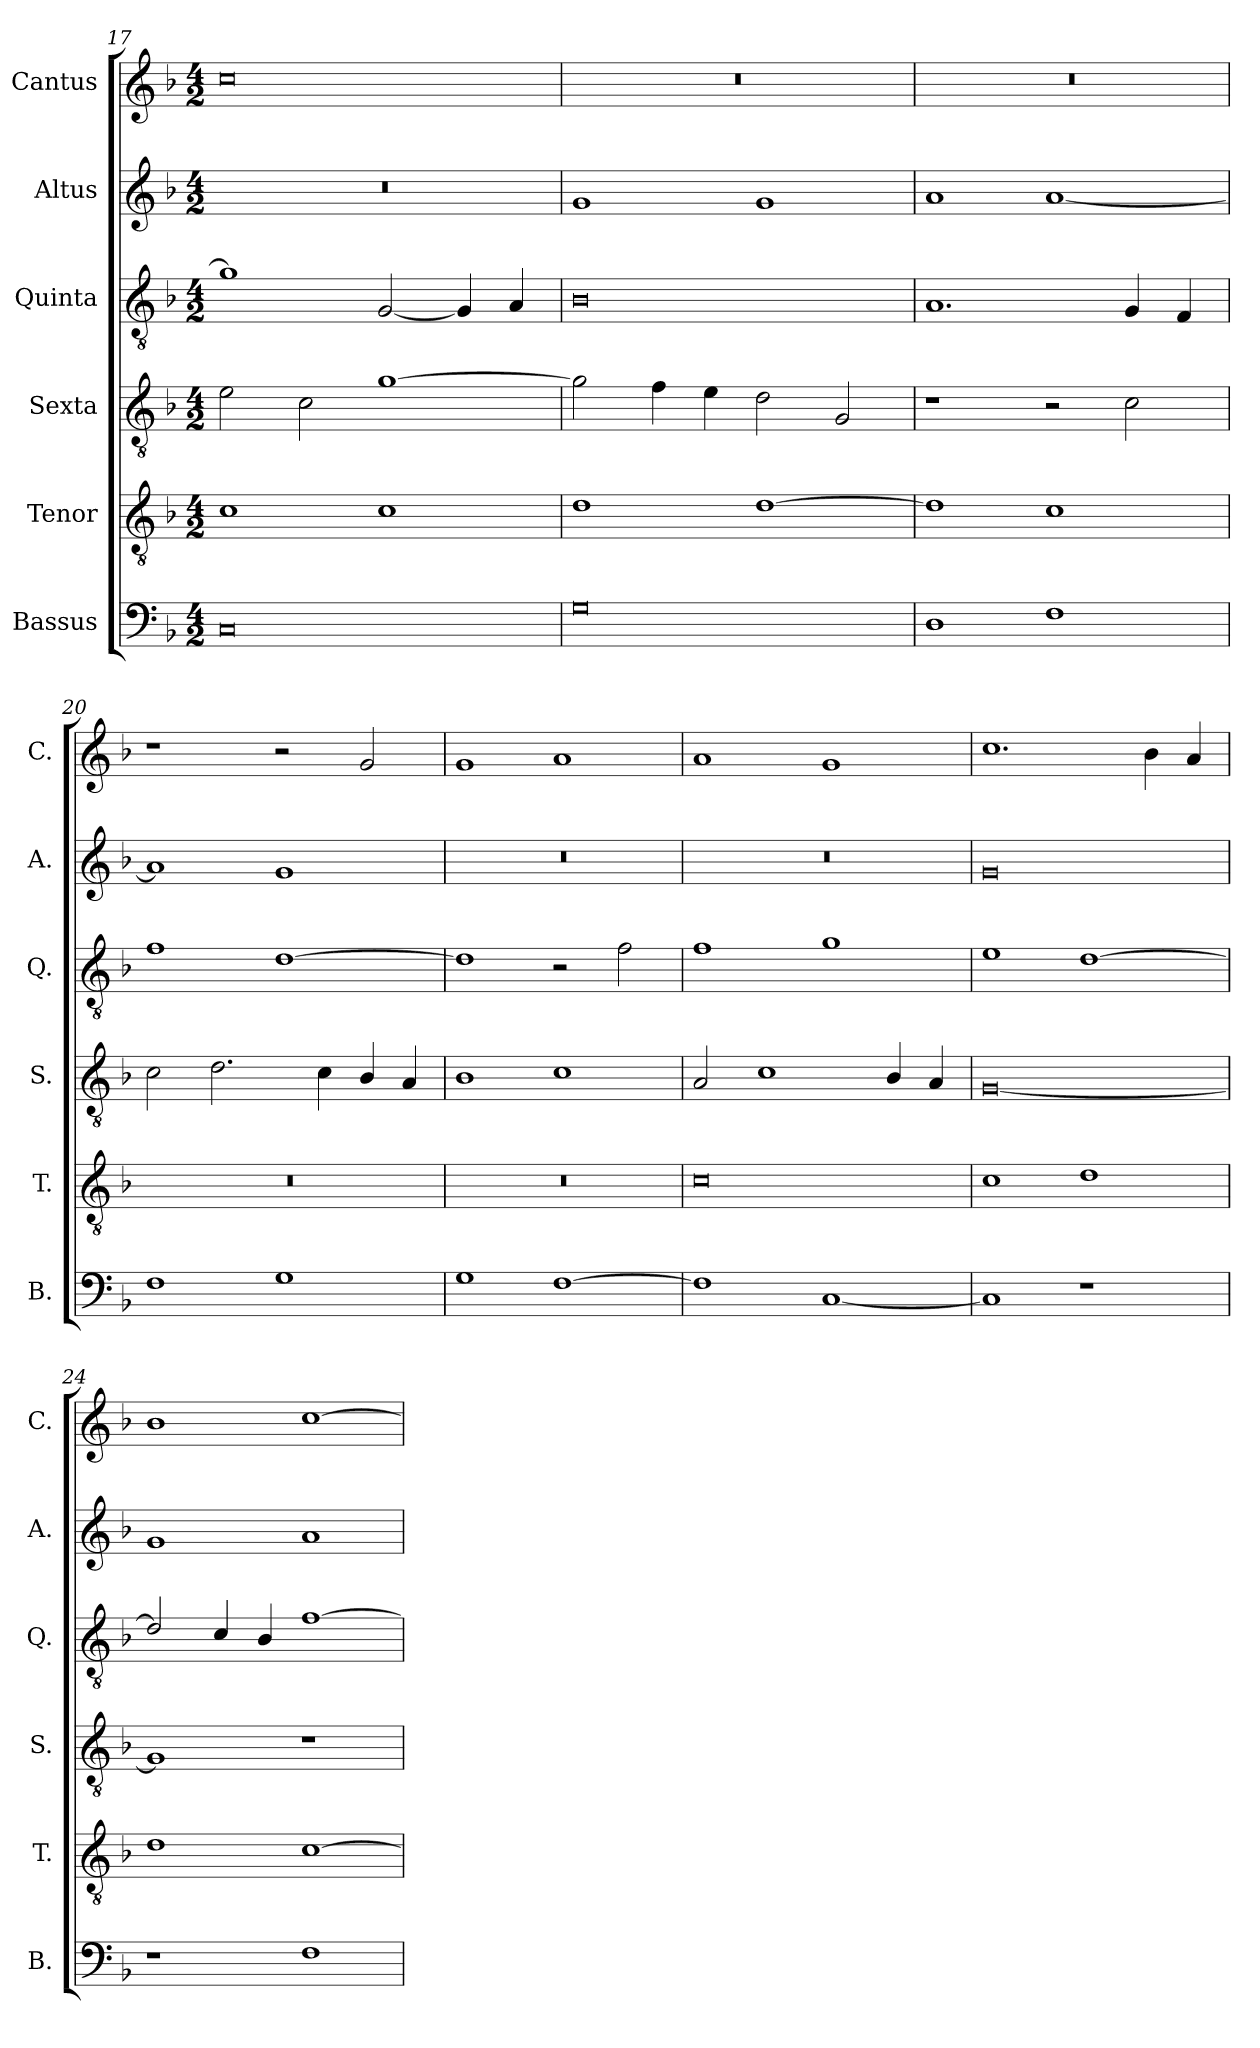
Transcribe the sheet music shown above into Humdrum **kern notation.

**kern	**kern	**kern	**kern	**kern	**kern
*part6	*part5	*part4	*part3	*part2	*part1
*staff6	*staff5	*staff4	*staff3	*staff2	*staff1
*I"Bassus	*I"Tenor	*I"Sexta	*I"Quinta	*I"Altus	*I"Cantus
*I'B.	*I'T.	*I'S.	*I'Q.	*I'A.	*I'C.
*clefF4	*clefGv2	*clefGv2	*clefGv2	*clefG2	*clefG2
*k[b-]	*k[b-]	*k[b-]	*k[b-]	*k[b-]	*k[b-]
*M4/2	*M4/2	*M4/2	*M4/2	*M4/2	*M4/2
=17	=17	=17	=17	=17	=17
0C	1c	2e\	1g]	0r	0cc
.	.	2c\	.	.	.
.	1c	[1g	[2G/	.	.
.	.	.	4G/]	.	.
.	.	.	4A/	.	.
!!LO:LB:g=z
=18	=18	=18	=18	=18	=18
0G	1d	2g\]	0B-	1g	0r
.	.	4f\	.	.	.
.	.	4e\	.	.	.
.	[1d	2d\	.	1g	.
.	.	2G/	.	.	.
=19	=19	=19	=19	=19	=19
1D	1d]	1r	1.A	1a	0r
1F	1c	2r	.	[1a	.
.	.	2c\	4G/	.	.
.	.	.	4F/	.	.
=20	=20	=20	=20	=20	=20
1F	0r	2c\	1f	1a]	1r
.	.	2.d\	.	.	.
1G	.	.	[1d	1g	2r
.	.	4c\	.	.	.
.	.	4B-/	.	.	2g/
.	.	4A/	.	.	.
=21	=21	=21	=21	=21	=21
1G	0r	1B-	1d]	0r	1g
[1F	.	1c	2r	.	1a
.	.	.	2f\	.	.
=22	=22	=22	=22	=22	=22
1F]	0c	2A/	1f	0r	1a
.	.	1c	.	.	.
[1C	.	.	1g	.	1g
.	.	4B-/	.	.	.
.	.	4A/	.	.	.
=23	=23	=23	=23	=23	=23
1C]	1c	[0G	1e	0g	1.cc
1r	1d	.	[1d	.	.
.	.	.	.	.	4b-\
.	.	.	.	.	4a/
!!LO:PB:g=z
=24	=24	=24	=24	=24	=24
1r	1d	1G]	2d/]	1g	1b-
.	.	.	4c/	.	.
.	.	.	4B-/	.	.
1F	[1c	1r	[1f	1a	[1cc
=	=	=	=	=	=
*-	*-	*-	*-	*-	*-
